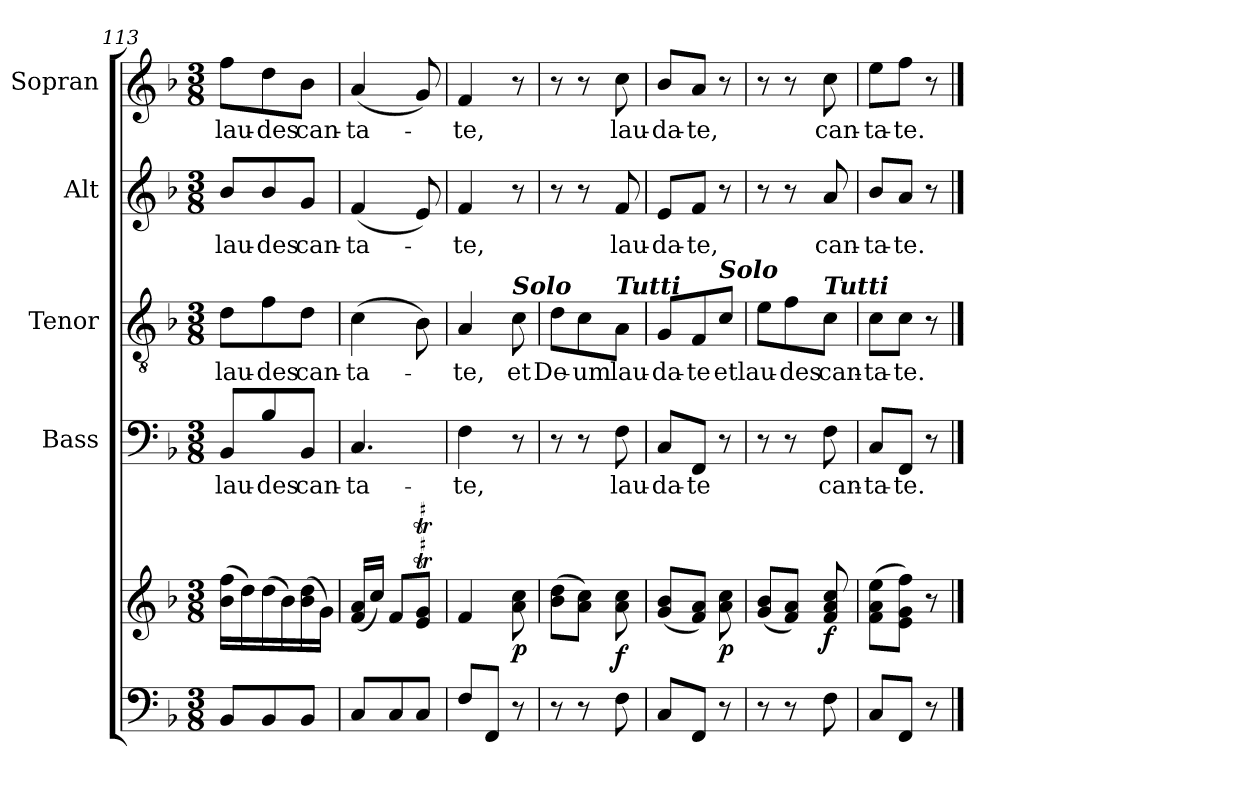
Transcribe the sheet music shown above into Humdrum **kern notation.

**kern	**kern	**dynam	**kern	**text	**kern	**text	**kern	**text	**kern	**text
*part5	*part5	*part5	*part4	*part4	*part3	*part3	*part2	*part2	*part1	*part1
*staff6	*staff5	*staff5/6	*staff4	*staff4	*staff3	*staff3	*staff2	*staff2	*staff1	*staff1
*	*	*	*I"Bass	*	*I"Tenor	*	*I"Alt	*	*I"Sopran	*
*	*	*	*I'B.	*	*I'T.	*	*I'A.	*	*I'S.	*
*clefF4	*clefG2	*	*clefF4	*	*clefGv2	*	*clefG2	*	*clefG2	*
*k[b-]	*k[b-]	*	*k[b-]	*	*k[b-]	*	*k[b-]	*	*k[b-]	*
*F:	*F:	*	*F:	*	*F:	*	*F:	*	*F:	*
*M3/8	*M3/8	*	*M3/8	*	*M3/8	*	*M3/8	*	*M3/8	*
=113	=113	=113	=113	=113	=113	=113	=113	=113	=113	=113
!	!	!	!	!LO:LY:b	!	!LO:LY:b	!	!LO:LY:b	!	!LO:LY:b
8BB-/L	(>16b-\ 16ff\LL	.	8BB-/L	lau-	8d\L	lau-	8b-/L	lau-	8ff\L	lau-
.	16dd\)	.	.	.	.	.	.	.	.	.
!	!	!	!	!LO:LY:b	!	!LO:LY:b	!	!LO:LY:b	!	!LO:LY:b
8BB-/	(>16dd\	.	8B-/	-des	8f\	-des	8b-/	-des	8dd\	-des
.	16b-\)	.	.	.	.	.	.	.	.	.
!	!	!	!	!LO:LY:b	!	!LO:LY:b	!	!LO:LY:b	!	!LO:LY:b
8BB-/J	(>16b-\ 16dd\	.	8BB-/J	can-	8d\J	can-	8g/J	can-	8b-\J	can-
.	16g\JJ)	.	.	.	.	.	.	.	.	.
=114	=114	=114	=114	=114	=114	=114	=114	=114	=114	=114
!	!	!	!	!LO:LY:b	!	!LO:LY:b	!	!LO:LY:b	!	!LO:LY:b
8C/L	(<16f/ 16a/LL	.	4.C/	-ta-	(>4c\	-ta-	(<4f/	-ta-	(<4a/	-ta-
.	16cc/JJ)	.	.	.	.	.	.	.	.	.
8C/	8f/L	.	.	.	.	.	.	.	.	.
8C/J	8e/T 8g/TJ	.	.	.	8B-\)	.	8e/)	.	8g/)	.
=115	=115	=115	=115	=115	=115	=115	=115	=115	=115	=115
!	!	!	!	!LO:LY:b	!	!LO:LY:b	!	!LO:LY:b	!	!LO:LY:b
8F/L	4f/	.	4F\	-te,	4A/	-te,	4f/	-te,	4f/	-te,
8FF/J	.	.	.	.	.	.	.	.	.	.
!	!	!	!	!	!LO:TX:a:Bi:t=Solo	!	!	!	!	!
!	!	!LO:DY:b	!	!	!	!LO:LY:b	!	!	!	!
8r	8a\ 8cc\	p	8r	.	8c\	et	8r	.	8r	.
=116	=116	=116	=116	=116	=116	=116	=116	=116	=116	=116
!	!	!	!	!	!	!LO:LY:b	!	!	!	!
8r	(>8b-\ 8dd\L	.	8r	.	8d\L	De-	8r	.	8r	.
!	!	!	!	!	!	!LO:LY:b	!	!	!	!
8r	8a\ 8cc\J)	.	8r	.	8c\	-um	8r	.	8r	.
!	!	!	!	!	!LO:TX:a:Bi:t=Tutti	!	!	!	!	!
!	!	!LO:DY:b	!	!LO:LY:b	!	!LO:LY:b	!	!LO:LY:b	!	!LO:LY:b
8F\	8a\ 8cc\	f	8F\	lau-	8A\J	lau-	8f/	lau-	8cc\	lau-
=117	=117	=117	=117	=117	=117	=117	=117	=117	=117	=117
!	!	!	!	!LO:LY:b	!	!LO:LY:b	!	!LO:LY:b	!	!LO:LY:b
8C/L	(<8g/ 8b-/L	.	8C/L	-da-	8G/L	-da-	8e/L	-da-	8b-/L	-da-
!	!	!	!	!LO:LY:b	!	!LO:LY:b	!	!LO:LY:b	!	!LO:LY:b
8FF/J	8f/ 8a/J)	.	8FF/J	-te	8F/	-te	8f/J	-te,	8a/J	-te,
!	!	!	!	!	!LO:TX:a:Bi:t=Solo	!	!	!	!	!
!	!	!LO:DY:b	!	!	!	!LO:LY:b	!	!	!	!
8r	8a\ 8cc\	p	8r	.	8c/J	et	8r	.	8r	.
=118	=118	=118	=118	=118	=118	=118	=118	=118	=118	=118
!	!	!	!	!	!	!LO:LY:b	!	!	!	!
8r	(<8g/ 8b-/L	.	8r	.	8e\L	lau-	8r	.	8r	.
!	!	!	!	!	!	!LO:LY:b	!	!	!	!
8r	8f/ 8a/J)	.	8r	.	8f\	-des	8r	.	8r	.
!	!	!	!	!	!LO:TX:a:Bi:t=Tutti	!	!	!	!	!
!	!	!LO:DY:b	!	!LO:LY:b	!	!LO:LY:b	!	!LO:LY:b	!	!LO:LY:b
8F\	8f/ 8a/ 8cc/	f	8F\	can-	8c\J	can-	8a/	can-	8cc\	can-
=119	=119	=119	=119	=119	=119	=119	=119	=119	=119	=119
!	!	!	!	!LO:LY:b	!	!LO:LY:b	!	!LO:LY:b	!	!LO:LY:b
8C/L	(>8f\ 8a\ 8ee\L	.	8C/L	-ta-	8c\L	-ta-	8b-/L	-ta-	8ee\L	-ta-
!	!	!	!	!LO:LY:b	!	!LO:LY:b	!	!LO:LY:b	!	!LO:LY:b
8FF/J	8e\ 8g\ 8ff\J)	.	8FF/J	-te.	8c\J	-te.	8a/J	-te.	8ff\J	-te.
8r	8r	.	8r	.	8r	.	8r	.	8r	.
==	==	==	==	==	==	==	==	==	==	==
*-	*-	*-	*-	*-	*-	*-	*-	*-	*-	*-
